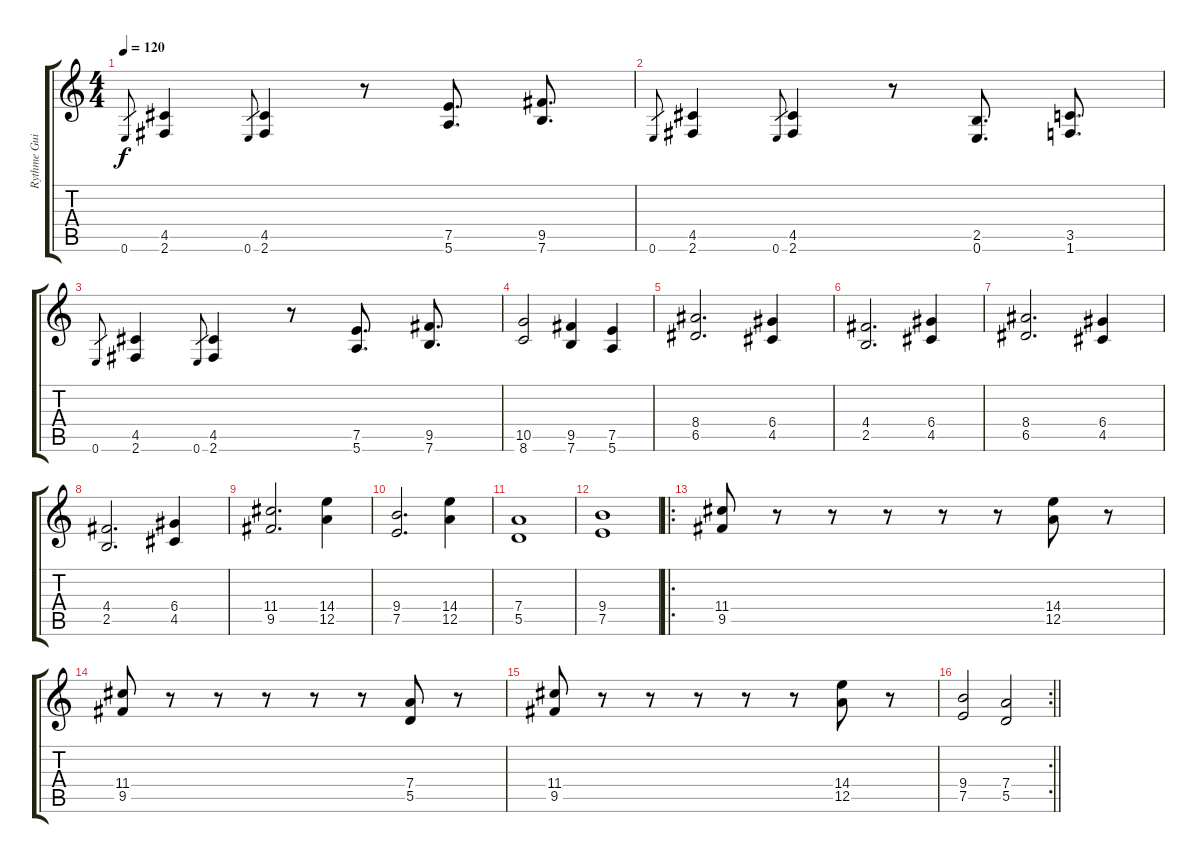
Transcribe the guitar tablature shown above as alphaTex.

\track ("Rythme Guitar" "Rythme Gui") {instrument overdrivenguitar}
\staff {score tabs}
\tuning (E4 B3 G3 D3 A2 E2) {hide}
\ts (4 4)
\tempo 120
\clef g2
\ks c
0.6.8{gr dy f} (4.5 2.6).4 0.6.8{gr} (4.5 2.6).4 r.8 (7.5 5.6).8{d} (9.5 7.6).8{d} |
0.6.8{gr} (4.5 2.6).4 0.6.8{gr} (4.5 2.6).4 r.8 (2.5 0.6).8{d} (3.5 1.6).8{d} |
0.6.8{gr} (4.5 2.6).4 0.6.8{gr} (4.5 2.6).4 r.8 (7.5 5.6).8{d} (9.5 7.6).8{d} |
(10.5 8.6).2 (9.5 7.6).4 (7.5 5.6).4 |
(8.4 6.5).2{d} (6.4 4.5).4 |
(4.4 2.5).2{d} (6.4 4.5).4 |
(8.4 6.5).2{d} (6.4 4.5).4 |
(4.4 2.5).2{d} (6.4 4.5).4 |
(11.4 9.5).2{d} (14.4 12.5).4 |
(9.4 7.5).2{d} (14.4 12.5).4 |
(7.4 5.5).1 |
(9.4 7.5).1 |
\ro
(11.4 9.5).8 r.8 r.8 r.8 r.8 r.8 (14.4 12.5).8 r.8 |
(11.4 9.5).8 r.8 r.8 r.8 r.8 r.8 (7.4 5.5).8 r.8 |
(11.4 9.5).8 r.8 r.8 r.8 r.8 r.8 (14.4 12.5).8 r.8 |
\rc 2
\barLineRight lightlight
(9.4 7.5).2 (7.4 5.5).2
